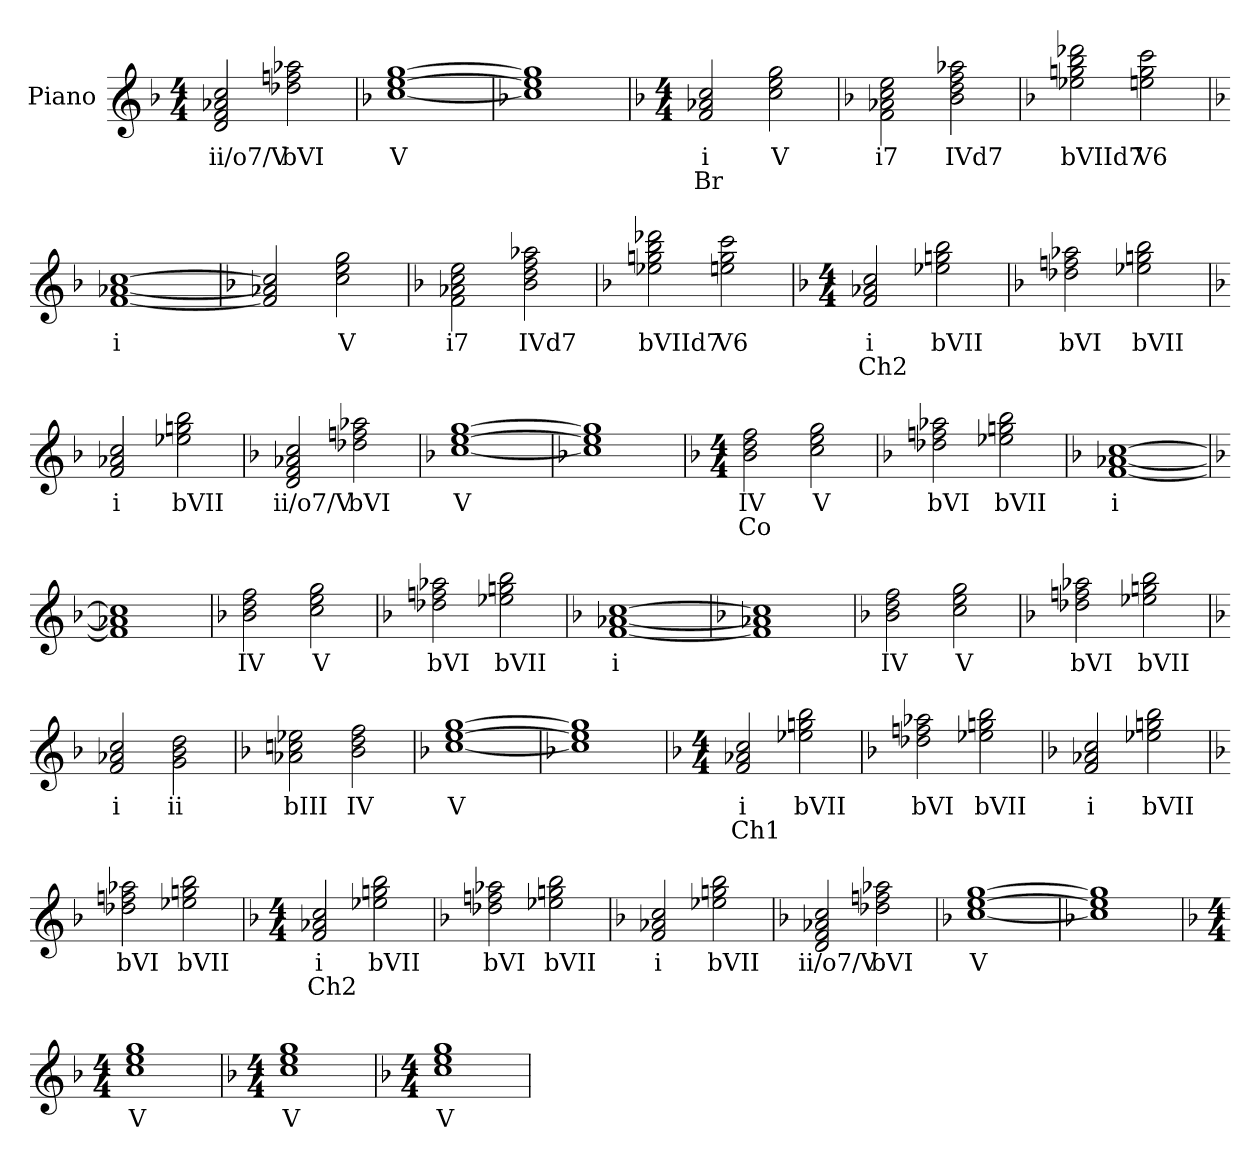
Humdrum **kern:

**kern	**text	**text
*part1	*part1	*part1
*staff1	*staff1	*staff1
*I"Piano	*	*
*I'Pno	*	*
*k[b-]	*	*
*F:	*	*
*M4/4	*	*
=	=	=
2d 2f 2a-X 2cc	ii/o7/V	.
2dd-X 2ffn 2aa-X	bVI	.
=	=	=
*k[b-]	*	*
*F:	*	*
[1cc [1ee [1gg	V	.
=	=	=
*k[b-]	*	*
*F:	*	*
1cc] 1ee] 1gg]	.	.
=	=	=
*k[b-]	*	*
*F:	*	*
*M4/4	*	*
2f 2a-X 2cc	i	Br
2cc 2ee 2gg	V	.
=	=	=
*k[b-]	*	*
*F:	*	*
2f 2a-X 2cc 2ee	i7	.
2b- 2dd 2ff 2aa-X	IVd7	.
=	=	=
*k[b-]	*	*
*F:	*	*
2ee-X 2ggn 2bb- 2ddd-X	bVIId7	.
2een 2gg 2ccc	V6	.
=	=	=
*k[b-]	*	*
*F:	*	*
[1f [1a-X [1cc	i	.
=	=	=
*k[b-]	*	*
*F:	*	*
2f] 2a-X] 2cc]	.	.
2cc 2ee 2gg	V	.
=	=	=
*k[b-]	*	*
*F:	*	*
2f 2a-X 2cc 2ee	i7	.
2b- 2dd 2ff 2aa-X	IVd7	.
=	=	=
*k[b-]	*	*
*F:	*	*
2ee-X 2ggn 2bb- 2ddd-X	bVIId7	.
2een 2gg 2ccc	V6	.
=	=	=
*k[b-]	*	*
*F:	*	*
*M4/4	*	*
2f 2a-X 2cc	i	Ch2
2ee-X 2ggn 2bb-	bVII	.
=	=	=
*k[b-]	*	*
*F:	*	*
2dd-X 2ffn 2aa-X	bVI	.
2ee-X 2ggn 2bb-	bVII	.
=	=	=
*k[b-]	*	*
*F:	*	*
2f 2a-X 2cc	i	.
2ee-X 2ggn 2bb-	bVII	.
=	=	=
*k[b-]	*	*
*F:	*	*
2d 2f 2a-X 2cc	ii/o7/V	.
2dd-X 2ffn 2aa-X	bVI	.
=	=	=
*k[b-]	*	*
*F:	*	*
[1cc [1ee [1gg	V	.
=	=	=
*k[b-]	*	*
*F:	*	*
1cc] 1ee] 1gg]	.	.
=	=	=
*k[b-]	*	*
*F:	*	*
*M4/4	*	*
2b- 2dd 2ff	IV	Co
2cc 2ee 2gg	V	.
=	=	=
*k[b-]	*	*
*F:	*	*
2dd-X 2ffn 2aa-X	bVI	.
2ee-X 2ggn 2bb-	bVII	.
=	=	=
*k[b-]	*	*
*F:	*	*
[1f [1a-X [1cc	i	.
=	=	=
*k[b-]	*	*
*F:	*	*
1f] 1a-X] 1cc]	.	.
=	=	=
*k[b-]	*	*
*F:	*	*
2b- 2dd 2ff	IV	.
2cc 2ee 2gg	V	.
=	=	=
*k[b-]	*	*
*F:	*	*
2dd-X 2ffn 2aa-X	bVI	.
2ee-X 2ggn 2bb-	bVII	.
=	=	=
*k[b-]	*	*
*F:	*	*
[1f [1a-X [1cc	i	.
=	=	=
*k[b-]	*	*
*F:	*	*
1f] 1a-X] 1cc]	.	.
=	=	=
*k[b-]	*	*
*F:	*	*
2b- 2dd 2ff	IV	.
2cc 2ee 2gg	V	.
=	=	=
*k[b-]	*	*
*F:	*	*
2dd-X 2ffn 2aa-X	bVI	.
2ee-X 2ggn 2bb-	bVII	.
=	=	=
*k[b-]	*	*
*F:	*	*
2f 2a-X 2cc	i	.
2g 2b- 2dd	ii	.
=	=	=
*k[b-]	*	*
*F:	*	*
2a-X 2ccn 2ee-X	bIII	.
2b- 2dd 2ff	IV	.
=	=	=
*k[b-]	*	*
*F:	*	*
[1cc [1ee [1gg	V	.
=	=	=
*k[b-]	*	*
*F:	*	*
1cc] 1ee] 1gg]	.	.
=	=	=
*k[b-]	*	*
*F:	*	*
*M4/4	*	*
2f 2a-X 2cc	i	Ch1
2ee-X 2ggn 2bb-	bVII	.
=	=	=
*k[b-]	*	*
*F:	*	*
2dd-X 2ffn 2aa-X	bVI	.
2ee-X 2ggn 2bb-	bVII	.
=	=	=
*k[b-]	*	*
*F:	*	*
2f 2a-X 2cc	i	.
2ee-X 2ggn 2bb-	bVII	.
=	=	=
*k[b-]	*	*
*F:	*	*
2dd-X 2ffn 2aa-X	bVI	.
2ee-X 2ggn 2bb-	bVII	.
=	=	=
*k[b-]	*	*
*F:	*	*
*M4/4	*	*
2f 2a-X 2cc	i	Ch2
2ee-X 2ggn 2bb-	bVII	.
=	=	=
*k[b-]	*	*
*F:	*	*
2dd-X 2ffn 2aa-X	bVI	.
2ee-X 2ggn 2bb-	bVII	.
=	=	=
*k[b-]	*	*
*F:	*	*
2f 2a-X 2cc	i	.
2ee-X 2ggn 2bb-	bVII	.
=	=	=
*k[b-]	*	*
*F:	*	*
2d 2f 2a-X 2cc	ii/o7/V	.
2dd-X 2ffn 2aa-X	bVI	.
=	=	=
*k[b-]	*	*
*F:	*	*
[1cc [1ee [1gg	V	.
=	=	=
*k[b-]	*	*
*F:	*	*
1cc] 1ee] 1gg]	.	.
=	=	=
*k[b-]	*	*
*F:	*	*
*M4/4	*	*
1cc 1ee 1gg	V	.
=	=	=
*k[b-]	*	*
*F:	*	*
*M4/4	*	*
1cc 1ee 1gg	V	.
=	=	=
*k[b-]	*	*
*F:	*	*
*M4/4	*	*
1cc 1ee 1gg	V	.
=	=	=
*-	*-	*-
